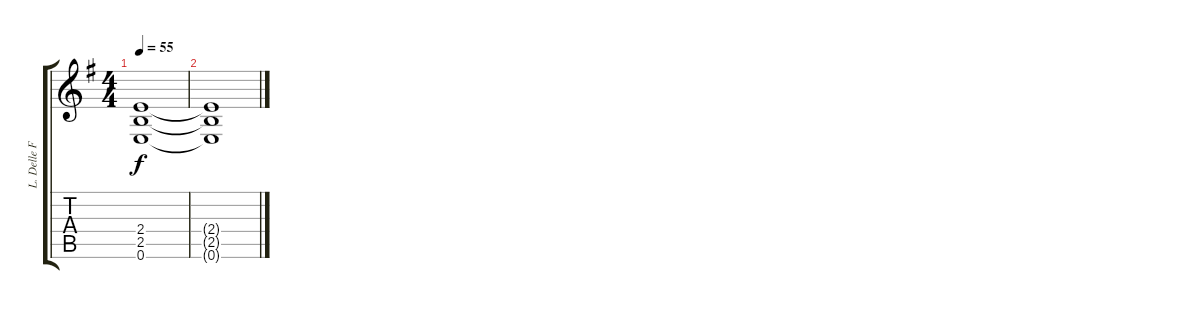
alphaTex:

\track ("L. Delle Fave (Dist. Guitar L)" "L. Delle F") {instrument overdrivenguitar}
\staff {score tabs}
\tuning (E4 B3 G3 D3 A2 E2) {hide}
\ts (4 4)
\tempo 55
\clef g2
\ks eminor
(2.4{t} 2.5{t} 0.6{t}).1{dy f} |
(2.4{t} 2.5{t} 0.6{t}).1
